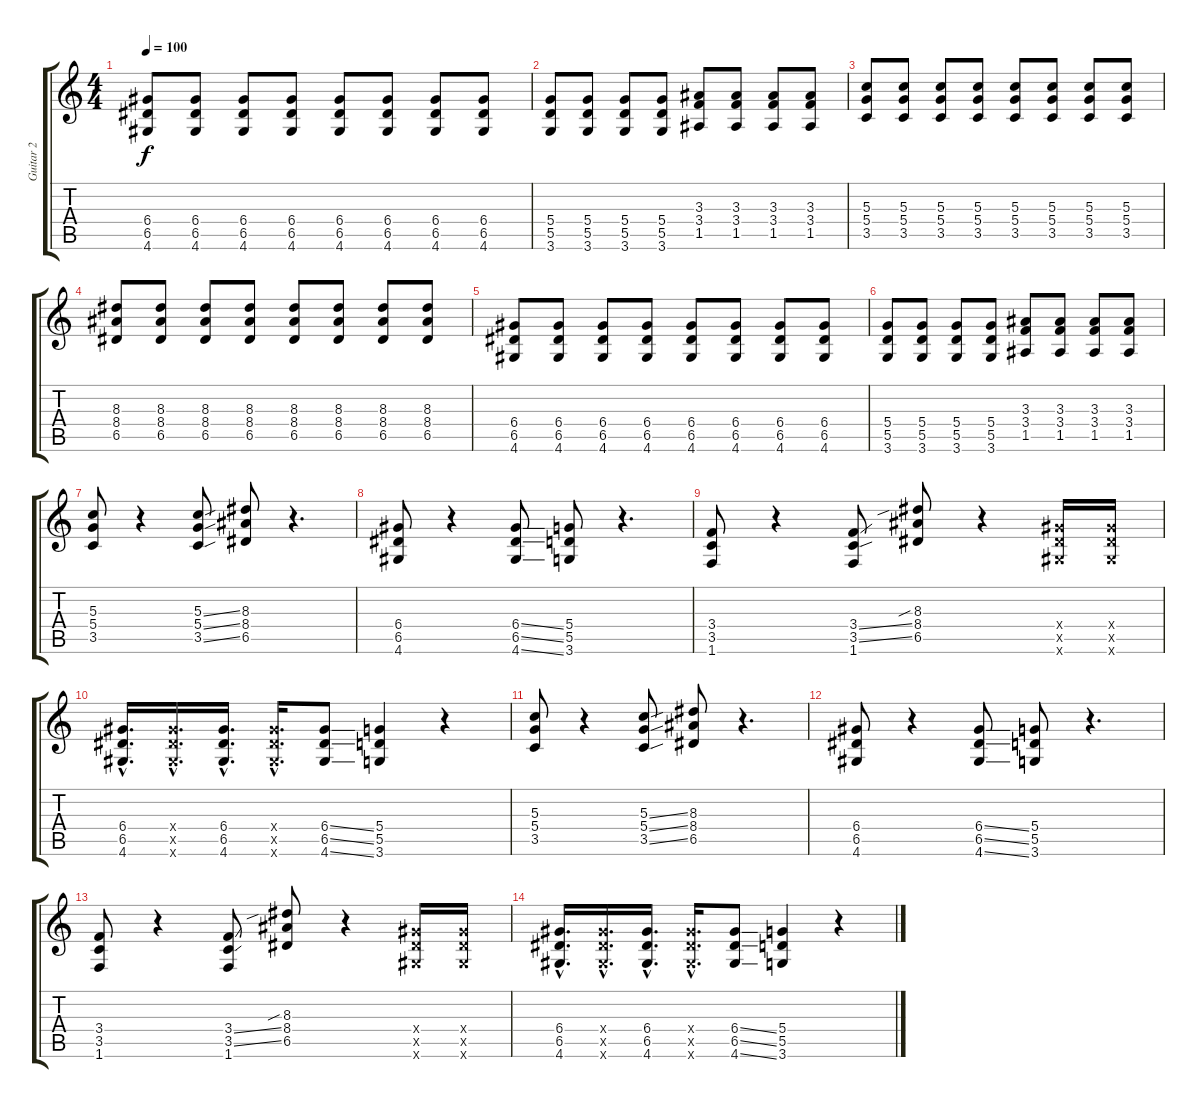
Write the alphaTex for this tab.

\track ("Guitar 2" "Guitar 2") {instrument overdrivenguitar}
\staff {score tabs}
\tuning (E4 B3 G3 D3 A2 E2) {hide}
\ts (4 4)
\tempo 100
\clef g2
\ks c
(6.4 6.5 4.6).8{dy f} (6.4 6.5 4.6).8 (6.4 6.5 4.6).8 (6.4 6.5 4.6).8 (6.4 6.5 4.6).8 (6.4 6.5 4.6).8 (6.4 6.5 4.6).8 (6.4 6.5 4.6).8 |
(5.4 5.5 3.6).8 (5.4 5.5 3.6).8 (5.4 5.5 3.6).8 (5.4 5.5 3.6).8 (3.3 3.4 1.5).8 (3.3 3.4 1.5).8 (3.3 3.4 1.5).8 (3.3 3.4 1.5).8 |
(5.3 5.4 3.5).8 (5.3 5.4 3.5).8 (5.3 5.4 3.5).8 (5.3 5.4 3.5).8 (5.3 5.4 3.5).8 (5.3 5.4 3.5).8 (5.3 5.4 3.5).8 (5.3 5.4 3.5).8 |
(8.3 8.4 6.5).8 (8.3 8.4 6.5).8 (8.3 8.4 6.5).8 (8.3 8.4 6.5).8 (8.3 8.4 6.5).8 (8.3 8.4 6.5).8 (8.3 8.4 6.5).8 (8.3 8.4 6.5).8 |
(6.4 6.5 4.6).8 (6.4 6.5 4.6).8 (6.4 6.5 4.6).8 (6.4 6.5 4.6).8 (6.4 6.5 4.6).8 (6.4 6.5 4.6).8 (6.4 6.5 4.6).8 (6.4 6.5 4.6).8 |
(5.4 5.5 3.6).8 (5.4 5.5 3.6).8 (5.4 5.5 3.6).8 (5.4 5.5 3.6).8 (3.3 3.4 1.5).8 (3.3 3.4 1.5).8 (3.3 3.4 1.5).8 (3.3 3.4 1.5).8 |
(5.3 5.4 3.5).8 r.4 (5.3{ss} 5.4{ss} 3.5{ss}).8 (8.3 8.4 6.5).8 r.4{d} |
(6.4 6.5 4.6).8 r.4 (6.4{ss} 6.5{ss} 4.6{ss}).8 (5.4 5.5 3.6).8 r.4{d} |
(3.4 3.5 1.6).8 r.4 (3.4{ss} 3.5{ss} 1.6).8 (8.3{sib} 8.4 6.5).8 r.4 (6.4{x} 6.5{x} 4.6{x}).16 (6.4{x} 6.5{x} 4.6{x}).16 |
(6.4{hac} 6.5{hac} 4.6{hac}).16{d} (6.4{hac x} 6.5{hac x} 4.6{hac x}).16{d} (6.4{hac} 6.5{hac} 4.6{hac}).16{d} (6.4{hac x} 6.5{hac x} 4.6{hac x}).16{d} (6.4{ss} 6.5{ss} 4.6{ss}).8 (5.4 5.5 3.6).4 r.4 |
(5.3 5.4 3.5).8 r.4 (5.3{ss} 5.4{ss} 3.5{ss}).8 (8.3 8.4 6.5).8 r.4{d} |
(6.4 6.5 4.6).8 r.4 (6.4{ss} 6.5{ss} 4.6{ss}).8 (5.4 5.5 3.6).8 r.4{d} |
(3.4 3.5 1.6).8 r.4 (3.4{ss} 3.5{ss} 1.6).8 (8.3{sib} 8.4 6.5).8 r.4 (6.4{x} 6.5{x} 4.6{x}).16 (6.4{x} 6.5{x} 4.6{x}).16 |
(6.4{hac} 6.5{hac} 4.6{hac}).16{d} (6.4{hac x} 6.5{hac x} 4.6{hac x}).16{d} (6.4{hac} 6.5{hac} 4.6{hac}).16{d} (6.4{hac x} 6.5{hac x} 4.6{hac x}).16{d} (6.4{ss} 6.5{ss} 4.6{ss}).8 (5.4 5.5 3.6).4 r.4
